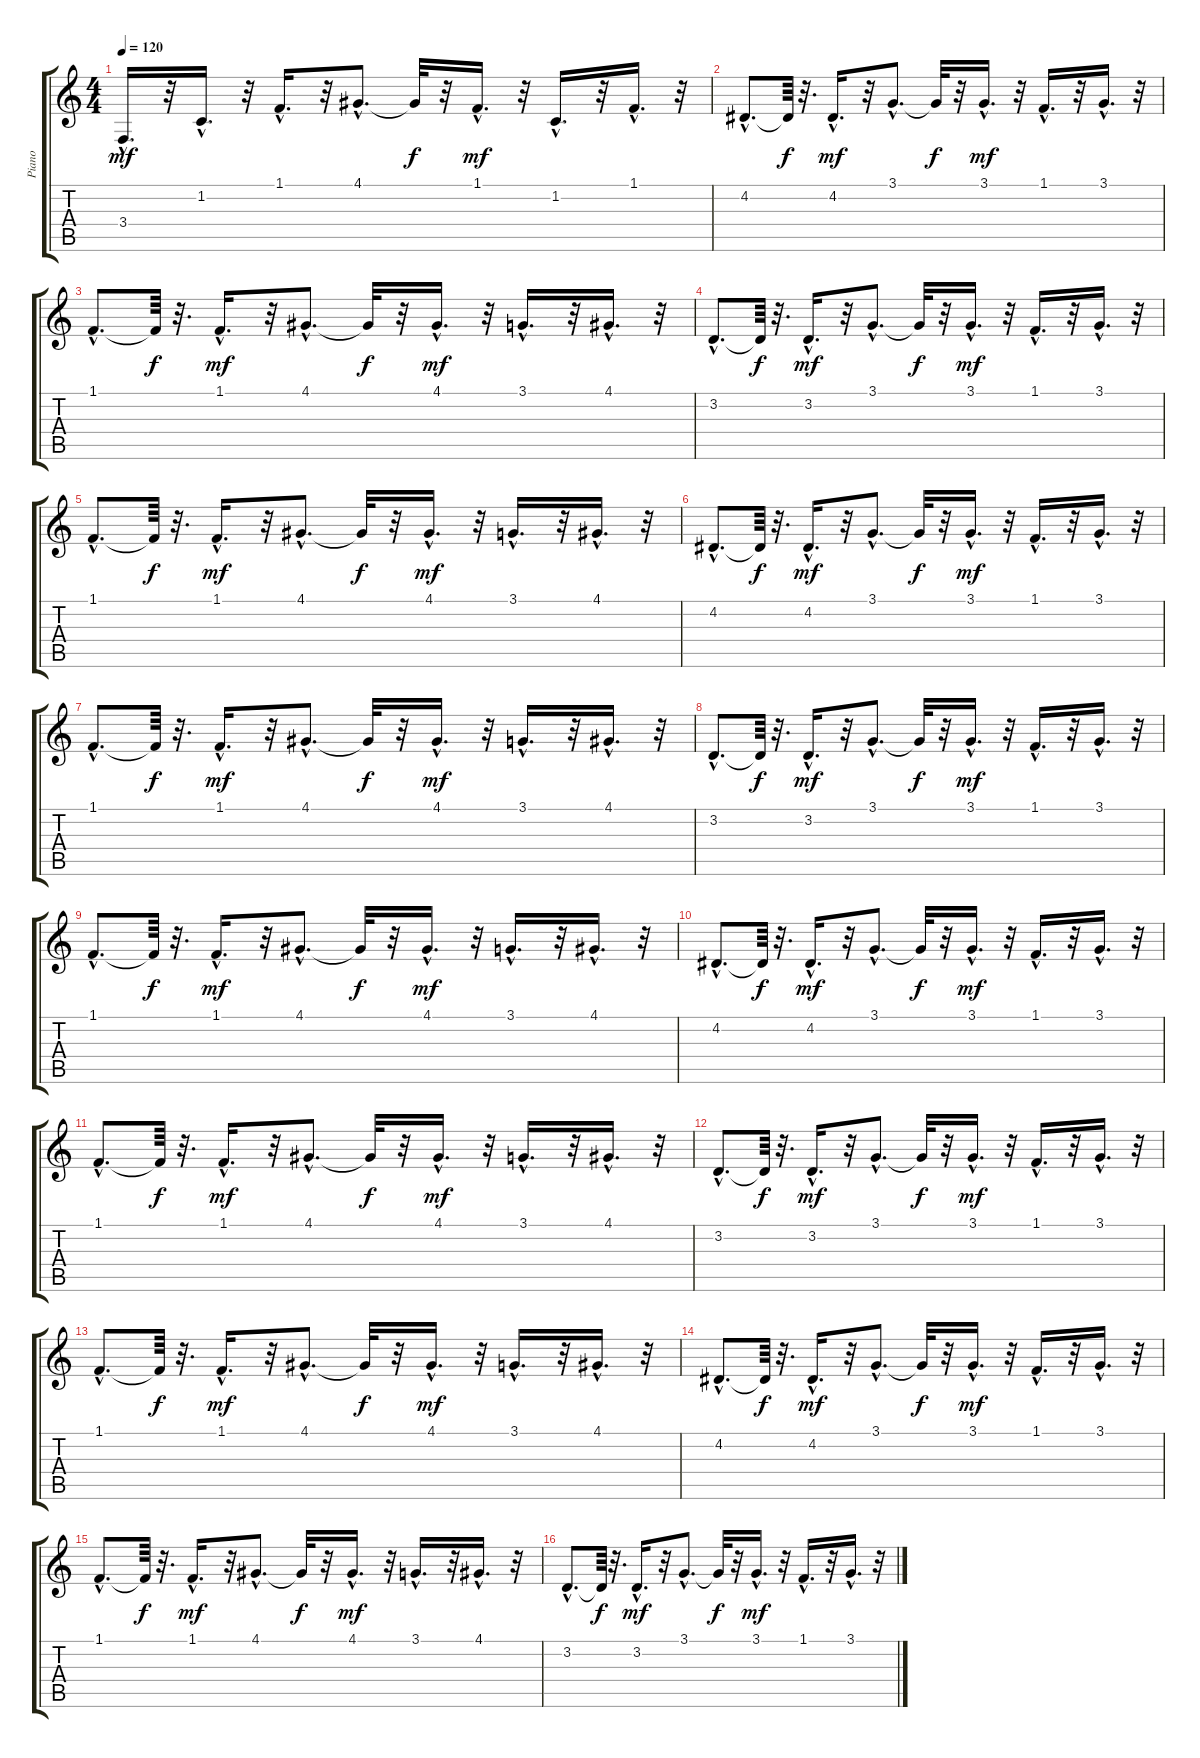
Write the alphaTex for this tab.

\track ("Piano" "Piano") {instrument electricpiano1}
\staff {score tabs}
\tuning (E4 B3 G3 D3 A2 E2) {hide}
\ts (4 4)
\tempo 120
\clef g2
\ks c
3.4{hac}.16{d dy mf} r.32 1.2{hac}.16{d} r.32 1.1{hac}.16{d} r.32 4.1{hac}.8{d} 4.1{t}.32{dy f} r.32 1.1{hac}.16{d dy mf} r.32 1.2{hac}.16{d} r.32 1.1{hac}.16{d} r.32 |
4.2{hac}.8{d} 4.2{t}.64{dy f} r.32{d} 4.2{hac}.16{d dy mf} r.32 3.1{hac}.8{d} 3.1{t}.32{dy f} r.32 3.1{hac}.16{d dy mf} r.32 1.1{hac}.16{d} r.32 3.1{hac}.16{d} r.32 |
1.1{hac}.8{d} 1.1{t}.64{dy f} r.32{d} 1.1{hac}.16{d dy mf} r.32 4.1{hac}.8{d} 4.1{t}.32{dy f} r.32 4.1{hac}.16{d dy mf} r.32 3.1{hac}.16{d} r.32 4.1{hac}.16{d} r.32 |
3.2{hac}.8{d} 3.2{t}.64{dy f} r.32{d} 3.2{hac}.16{d dy mf} r.32 3.1{hac}.8{d} 3.1{t}.32{dy f} r.32 3.1{hac}.16{d dy mf} r.32 1.1{hac}.16{d} r.32 3.1{hac}.16{d} r.32 |
1.1{hac}.8{d} 1.1{t}.64{dy f} r.32{d} 1.1{hac}.16{d dy mf} r.32 4.1{hac}.8{d} 4.1{t}.32{dy f} r.32 4.1{hac}.16{d dy mf} r.32 3.1{hac}.16{d} r.32 4.1{hac}.16{d} r.32 |
4.2{hac}.8{d} 4.2{t}.64{dy f} r.32{d} 4.2{hac}.16{d dy mf} r.32 3.1{hac}.8{d} 3.1{t}.32{dy f} r.32 3.1{hac}.16{d dy mf} r.32 1.1{hac}.16{d} r.32 3.1{hac}.16{d} r.32 |
1.1{hac}.8{d} 1.1{t}.64{dy f} r.32{d} 1.1{hac}.16{d dy mf} r.32 4.1{hac}.8{d} 4.1{t}.32{dy f} r.32 4.1{hac}.16{d dy mf} r.32 3.1{hac}.16{d} r.32 4.1{hac}.16{d} r.32 |
3.2{hac}.8{d} 3.2{t}.64{dy f} r.32{d} 3.2{hac}.16{d dy mf} r.32 3.1{hac}.8{d} 3.1{t}.32{dy f} r.32 3.1{hac}.16{d dy mf} r.32 1.1{hac}.16{d} r.32 3.1{hac}.16{d} r.32 |
1.1{hac}.8{d} 1.1{t}.64{dy f} r.32{d} 1.1{hac}.16{d dy mf} r.32 4.1{hac}.8{d} 4.1{t}.32{dy f} r.32 4.1{hac}.16{d dy mf} r.32 3.1{hac}.16{d} r.32 4.1{hac}.16{d} r.32 |
4.2{hac}.8{d} 4.2{t}.64{dy f} r.32{d} 4.2{hac}.16{d dy mf} r.32 3.1{hac}.8{d} 3.1{t}.32{dy f} r.32 3.1{hac}.16{d dy mf} r.32 1.1{hac}.16{d} r.32 3.1{hac}.16{d} r.32 |
1.1{hac}.8{d} 1.1{t}.64{dy f} r.32{d} 1.1{hac}.16{d dy mf} r.32 4.1{hac}.8{d} 4.1{t}.32{dy f} r.32 4.1{hac}.16{d dy mf} r.32 3.1{hac}.16{d} r.32 4.1{hac}.16{d} r.32 |
3.2{hac}.8{d} 3.2{t}.64{dy f} r.32{d} 3.2{hac}.16{d dy mf} r.32 3.1{hac}.8{d} 3.1{t}.32{dy f} r.32 3.1{hac}.16{d dy mf} r.32 1.1{hac}.16{d} r.32 3.1{hac}.16{d} r.32 |
1.1{hac}.8{d} 1.1{t}.64{dy f} r.32{d} 1.1{hac}.16{d dy mf} r.32 4.1{hac}.8{d} 4.1{t}.32{dy f} r.32 4.1{hac}.16{d dy mf} r.32 3.1{hac}.16{d} r.32 4.1{hac}.16{d} r.32 |
4.2{hac}.8{d} 4.2{t}.64{dy f} r.32{d} 4.2{hac}.16{d dy mf} r.32 3.1{hac}.8{d} 3.1{t}.32{dy f} r.32 3.1{hac}.16{d dy mf} r.32 1.1{hac}.16{d} r.32 3.1{hac}.16{d} r.32 |
1.1{hac}.8{d} 1.1{t}.64{dy f} r.32{d} 1.1{hac}.16{d dy mf} r.32 4.1{hac}.8{d} 4.1{t}.32{dy f} r.32 4.1{hac}.16{d dy mf} r.32 3.1{hac}.16{d} r.32 4.1{hac}.16{d} r.32 |
3.2{hac}.8{d} 3.2{t}.64{dy f} r.32{d} 3.2{hac}.16{d dy mf} r.32 3.1{hac}.8{d} 3.1{t}.32{dy f} r.32 3.1{hac}.16{d dy mf} r.32 1.1{hac}.16{d} r.32 3.1{hac}.16{d} r.32
